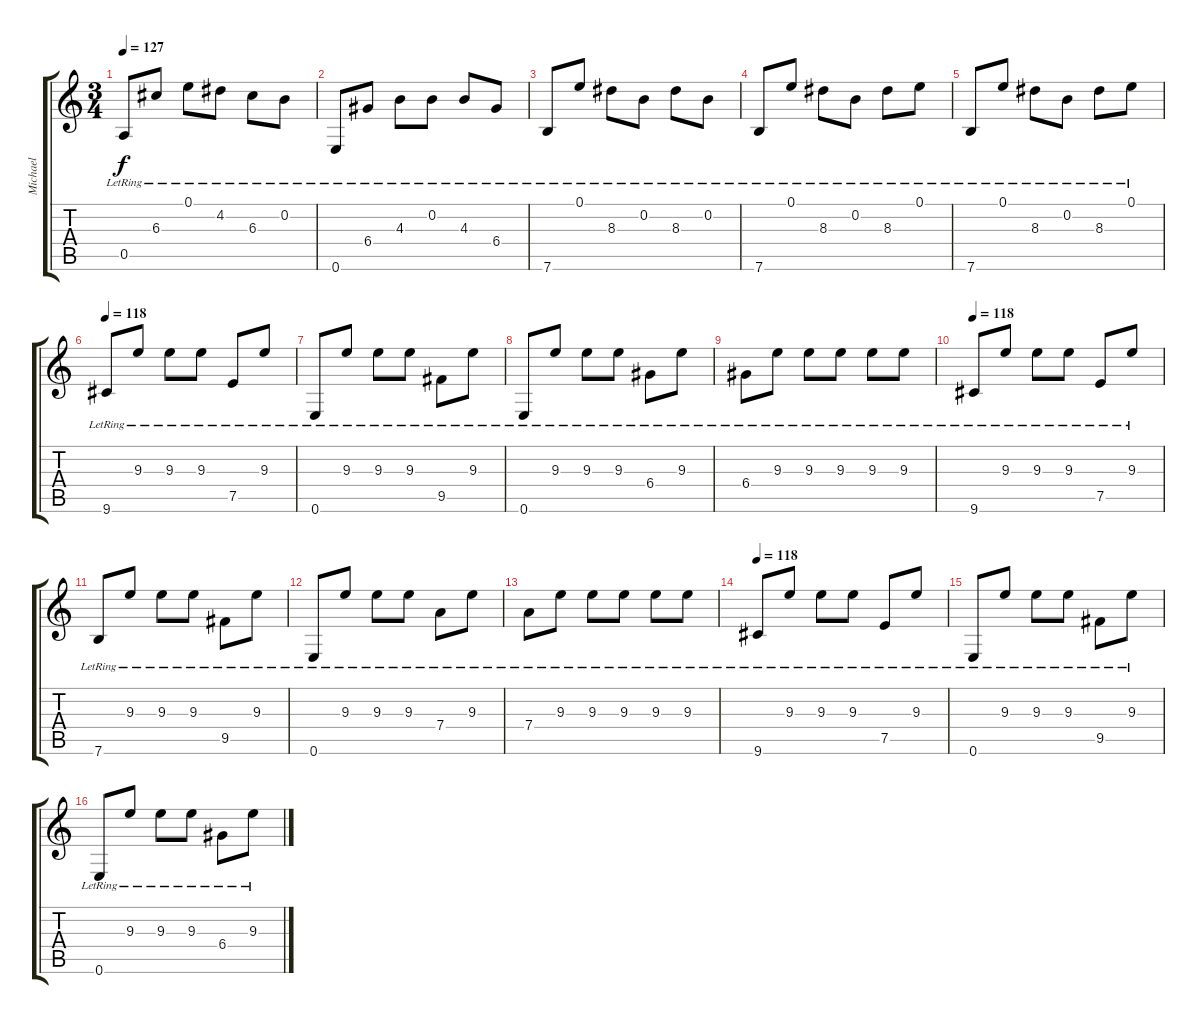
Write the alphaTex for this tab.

\track ("Michael" "Michael") {instrument acousticguitarsteel}
\staff {score tabs}
\tuning (E4 B3 G3 D3 A2 E2) {hide}
\ts (3 4)
\tempo 127
\clef g2
\ks c
0.5{lr}.8{dy f} 6.3{lr}.8 0.1{lr}.8 4.2{lr}.8 6.3{lr}.8 0.2{lr}.8 |
0.6{lr}.8 6.4{lr}.8 4.3{lr}.8 0.2{lr}.8 4.3{lr}.8 6.4{lr}.8 |
7.6{lr}.8 0.1{lr}.8 8.3{lr}.8 0.2{lr}.8 8.3{lr}.8 0.2{lr}.8 |
7.6{lr}.8 0.1{lr}.8 8.3{lr}.8 0.2{lr}.8 8.3{lr}.8 0.1{lr}.8 |
7.6{lr}.8 0.1{lr}.8 8.3{lr}.8 0.2{lr}.8 8.3{lr}.8 0.1{lr}.8 |
\tempo 118
9.6{lr}.8 9.3{lr}.8 9.3{lr}.8 9.3{lr}.8 7.5{lr}.8 9.3{lr}.8 |
0.6{lr}.8 9.3{lr}.8 9.3{lr}.8 9.3{lr}.8 9.5{lr}.8 9.3{lr}.8 |
0.6{lr}.8 9.3{lr}.8 9.3{lr}.8 9.3{lr}.8 6.4{lr}.8 9.3{lr}.8 |
6.4{lr}.8 9.3{lr}.8 9.3{lr}.8 9.3{lr}.8 9.3{lr}.8 9.3{lr}.8 |
\tempo 118
9.6{lr}.8 9.3{lr}.8 9.3{lr}.8 9.3{lr}.8 7.5{lr}.8 9.3{lr}.8 |
7.6{lr}.8 9.3{lr}.8 9.3{lr}.8 9.3{lr}.8 9.5{lr}.8 9.3{lr}.8 |
0.6{lr}.8 9.3{lr}.8 9.3{lr}.8 9.3{lr}.8 7.4{lr}.8 9.3{lr}.8 |
7.4{lr}.8 9.3{lr}.8 9.3{lr}.8 9.3{lr}.8 9.3{lr}.8 9.3{lr}.8 |
\tempo 118
9.6{lr}.8 9.3{lr}.8 9.3{lr}.8 9.3{lr}.8 7.5{lr}.8 9.3{lr}.8 |
0.6{lr}.8 9.3{lr}.8 9.3{lr}.8 9.3{lr}.8 9.5{lr}.8 9.3{lr}.8 |
0.6{lr}.8 9.3{lr}.8 9.3{lr}.8 9.3{lr}.8 6.4{lr}.8 9.3{lr}.8
